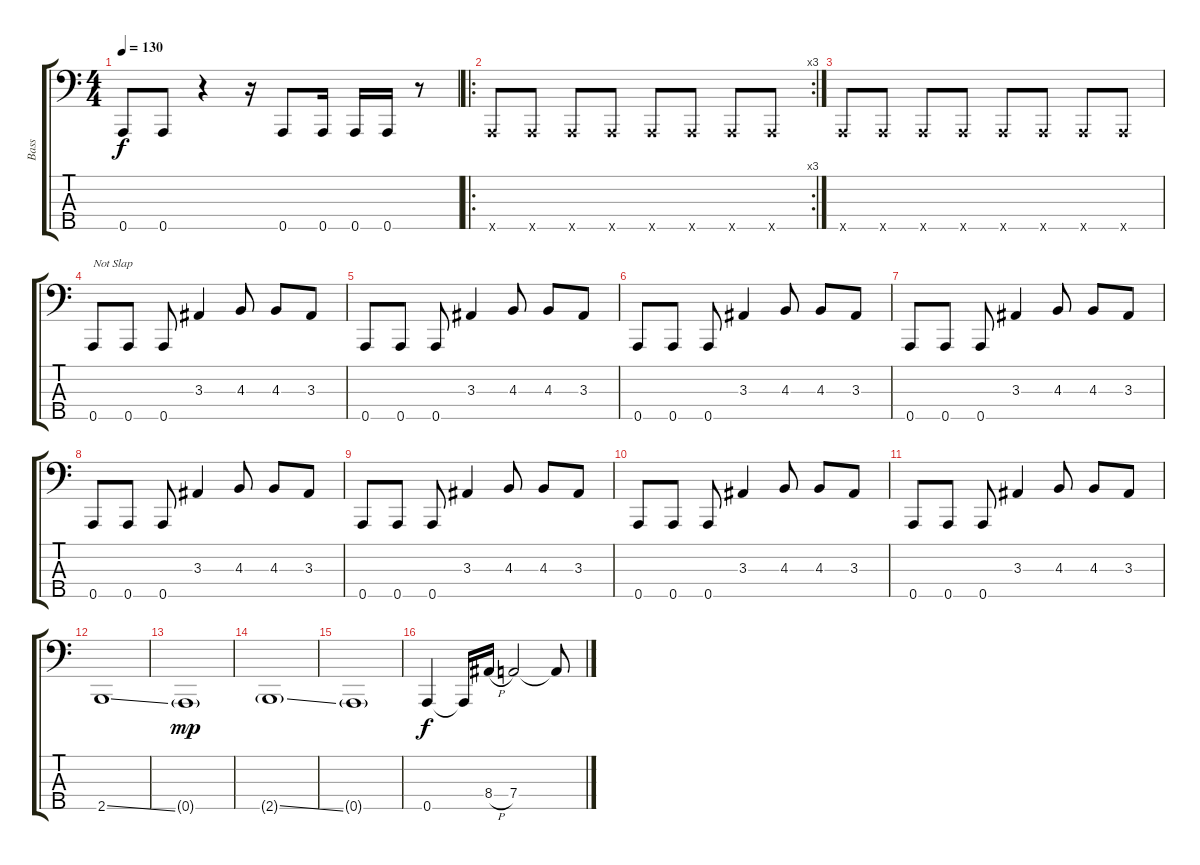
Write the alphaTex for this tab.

\track ("Bass" "Bass") {instrument slapbass1}
\staff {score tabs}
\tuning (F2 C2 G1 D1 A0) {hide}
\ts (4 4)
\tempo 130
\clef f4
\ks c
0.5.8{dy f} 0.5.8 r.4 r.16 0.5.8 0.5.16 0.5.16 0.5.16 r.8 |
\ro
\rc 3
0.5{x}.8 0.5{x}.8 0.5{x}.8 0.5{x}.8 0.5{x}.8 0.5{x}.8 0.5{x}.8 0.5{x}.8 |
0.5{x}.8 0.5{x}.8 0.5{x}.8 0.5{x}.8 0.5{x}.8 0.5{x}.8 0.5{x}.8 0.5{x}.8 |
0.5.8{txt "Not Slap" instrument electricbassfinger} 0.5.8 0.5.8 3.3.4 4.3.8 4.3.8 3.3.8 |
0.5.8{instrument electricbassfinger} 0.5.8 0.5.8 3.3.4 4.3.8 4.3.8 3.3.8 |
0.5.8{instrument electricbassfinger} 0.5.8 0.5.8 3.3.4 4.3.8 4.3.8 3.3.8 |
0.5.8{instrument electricbassfinger} 0.5.8 0.5.8 3.3.4 4.3.8 4.3.8 3.3.8 |
0.5.8{instrument electricbassfinger} 0.5.8 0.5.8 3.3.4 4.3.8 4.3.8 3.3.8 |
0.5.8{instrument electricbassfinger} 0.5.8 0.5.8 3.3.4 4.3.8 4.3.8 3.3.8 |
0.5.8{instrument electricbassfinger} 0.5.8 0.5.8 3.3.4 4.3.8 4.3.8 3.3.8 |
0.5.8{instrument electricbassfinger} 0.5.8 0.5.8 3.3.4 4.3.8 4.3.8 3.3.8 |
2.5{ss}.1 |
0.5{g}.1{dy mp} |
2.5{ss g}.1 |
0.5{g}.1 |
0.5.4{dy f} 0.5{t}.16 8.4{h}.16 7.4.2 7.4{t}.8
